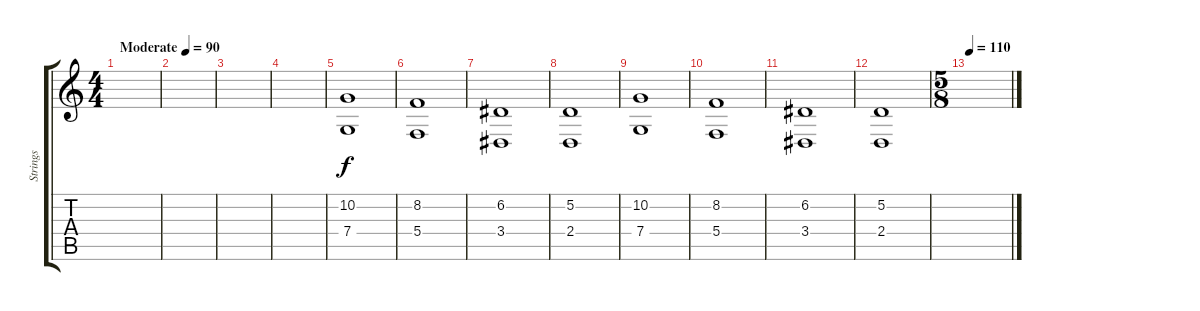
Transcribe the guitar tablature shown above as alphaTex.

\track ("Strings" "Strings") {instrument stringensemble1}
\staff {score tabs}
\tuning (D4 A3 F3 C3 G2 C2) {hide}
\ts (4 4)
\tempo (90 "Moderate")
\clef g2
\ks c
|
|
|
|
(10.2 7.4).1 |
(8.2 5.4).1 |
(6.2 3.4).1 |
(5.2 2.4).1 |
(10.2 7.4).1 |
(8.2 5.4).1 |
(6.2 3.4).1 |
(5.2 2.4).1 |
\ts (5 8)
\tempo 110
